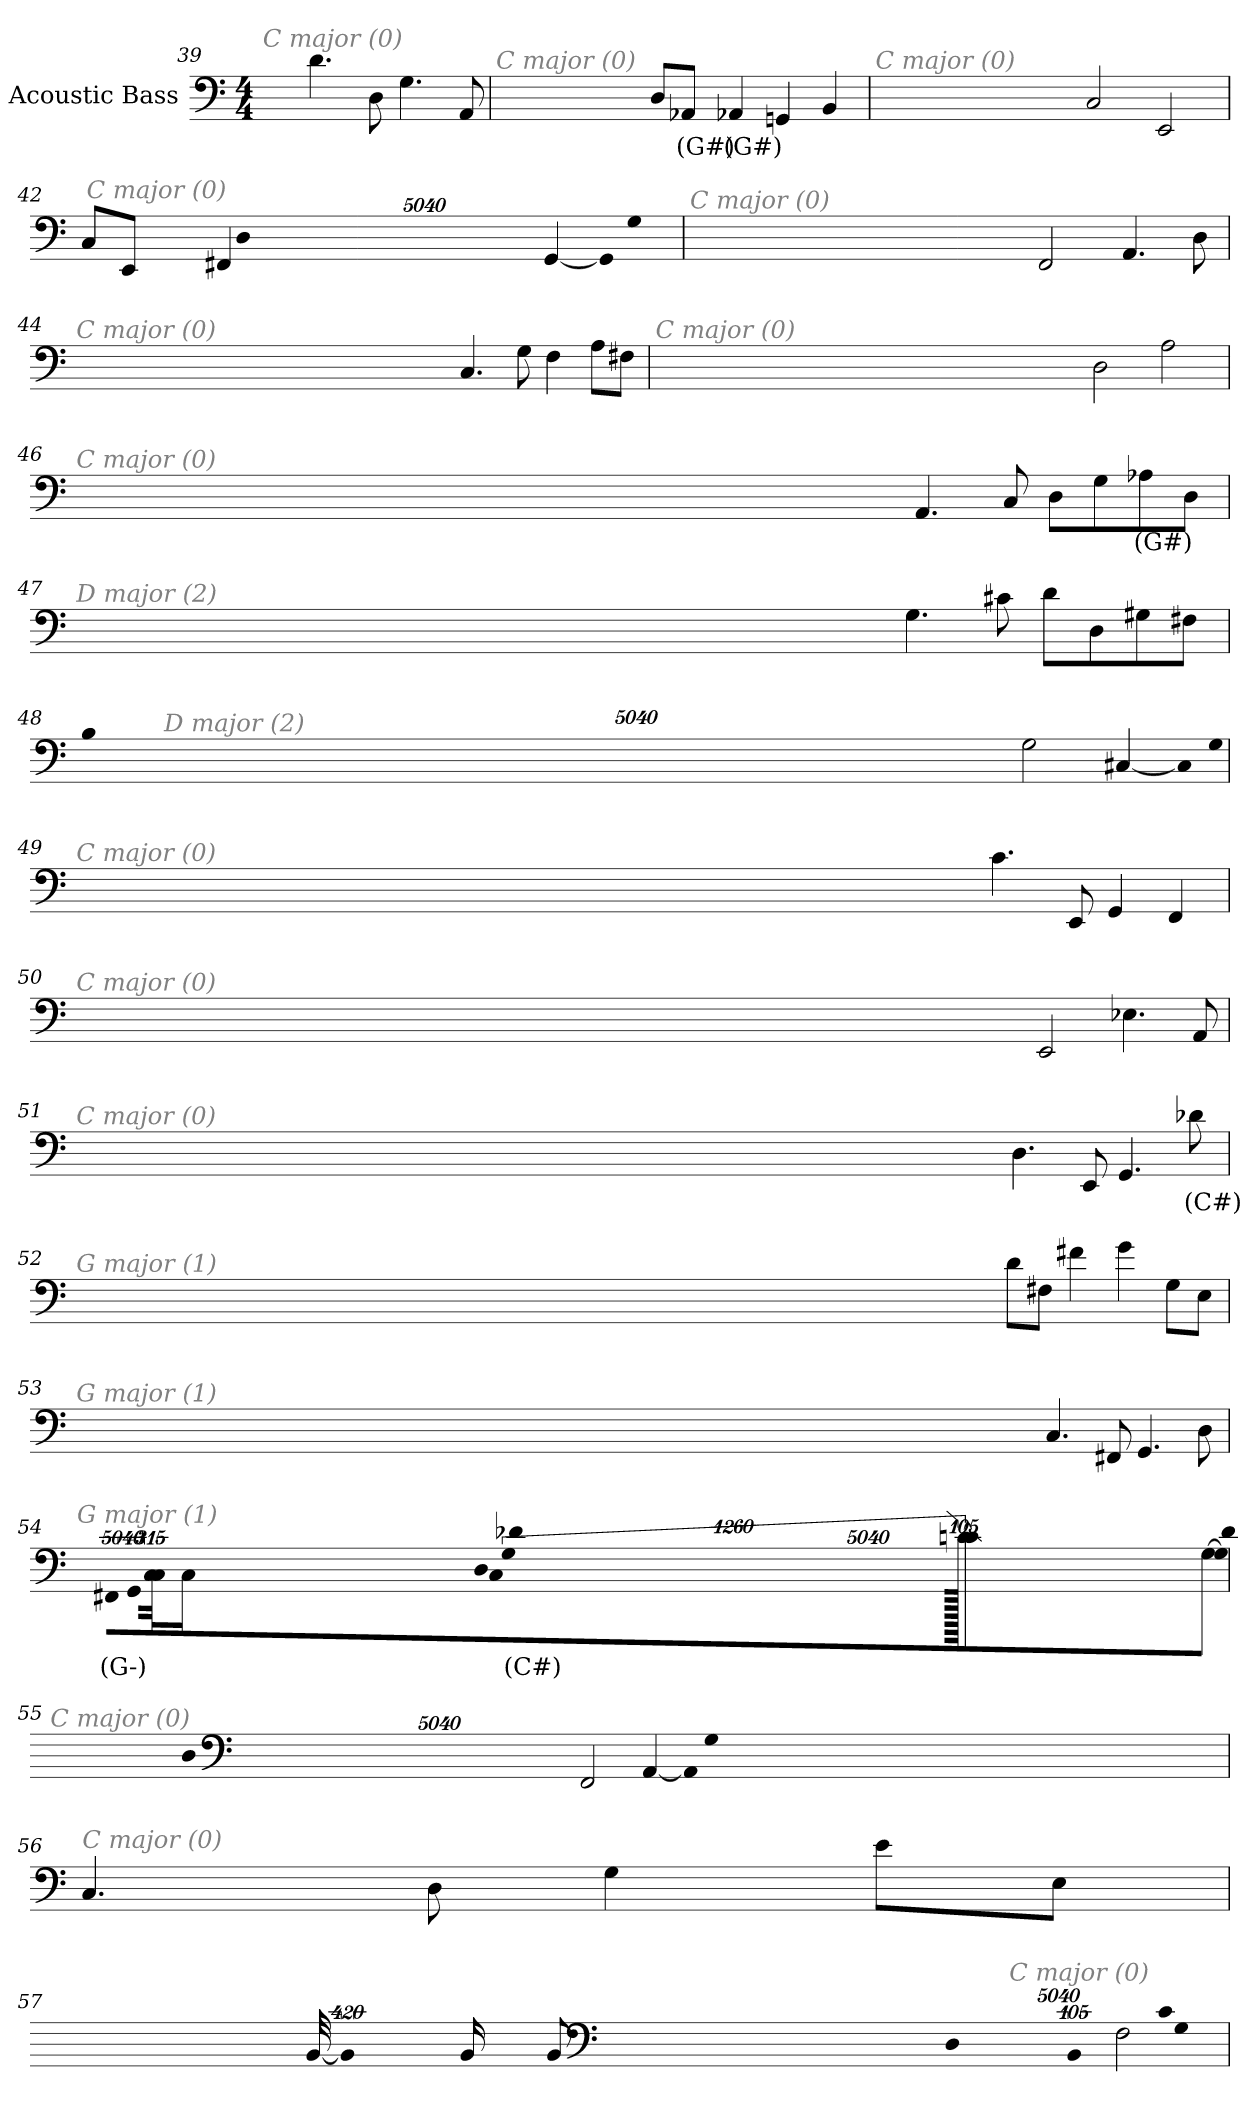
**kern	**text
*part1	*part1
*staff1	*staff1
*I"Acoustic Bass	*
*clefF4	*
*ITrd7c12	*
*k[]	*
*C:	*
*M4/4	*
=39	=39
!LO:TX:i:color=#808080:t=C major (0)	!
4.D	.
8DD	.
4.GG	.
8AAA	.
=40	=40
!LO:TX:i:color=#808080:t=C major (0)	!
8DDL	.
8AAA-XiJ	(G#)
4AAA-Xi	(G#)
4GGGn	.
4BBB	.
=41	=41
!LO:TX:i:color=#808080:t=C major (0)	!
2CC	.
2EEE	.
=42	=42
!LO:TX:i:color=#808080:t=C major (0)	!
[4GGG	.
!LO:N:vis=8	!
40320%3347GGGL]	.
!LO:N:vis=8	!
40320%3347GG	.
!LO:N:vis=8	!
40320%3347DDJ	.
8CCL	.
8EEEJ	.
4FFF#X	.
=43	=43
!LO:TX:i:color=#808080:t=C major (0)	!
2FFF	.
4.AAA	.
8DD	.
=44	=44
!LO:TX:i:color=#808080:t=C major (0)	!
4.CC	.
8GG	.
4FF	.
8AAL	.
8FF#XJ	.
=45	=45
!LO:TX:i:color=#808080:t=C major (0)	!
2DD	.
2AA	.
=46	=46
!LO:TX:i:color=#808080:t=C major (0)	!
4.AAA	.
8CC	.
8DDL	.
8GG	.
8AA-Xi	(G#)
8DDJ	.
=47	=47
!LO:TX:i:color=#808080:t=D major (2)	!
4.GG	.
8C#X	.
8DL	.
8DD	.
8GG#X	.
8FF#XJ	.
=48	=48
!LO:TX:i:color=#808080:t=D major (2)	!
2GG	.
[4CC#X	.
!LO:N:vis=8	!
40320%3347CC#L]	.
!LO:N:vis=8	!
40320%3347GG	.
!LO:N:vis=8	!
40320%3347BBJ	.
=49	=49
!LO:TX:i:color=#808080:t=C major (0)	!
4.C	.
8EEE	.
4GGG	.
4FFF	.
=50	=50
!LO:TX:i:color=#808080:t=C major (0)	!
2EEE	.
4.EE-X	.
8AAA	.
=51	=51
!LO:TX:i:color=#808080:t=C major (0)	!
4.DD	.
8EEE	.
4.GGG	.
8D-Xi	(C#)
=52	=52
!LO:TX:i:color=#808080:t=G major (1)	!
8DL	.
8FF#XJ	.
4F#X	.
4G	.
8GGL	.
8EEJ	.
=53	=53
!LO:TX:i:color=#808080:t=G major (1)	!
4.CC	.
8FFF#X	.
4.GGG	.
8DD	.
=54	=54
!LO:TX:i:color=#808080:t=G major (1)	!
[4GG	.
!LO:N:vis=8	!
40320%3347GGL]	.
!LO:N:vis=8	!
40320%3347D	.
!LO:N:vis=8	!
40320%3347D-XiJ	(C#)
[13440%13Cn	.
10080%827C]	.
!LO:N:vis=8	!
40320%3347GG	.
!LO:N:vis=8	!
40320%3347DDJ	.
!LO:N:vis=1024	!
[13440%13CCL	.
16CCL_	.
64CCL_	.
!LO:N:vis=256	!
20160%79CCL]	.
!LO:N:vis=8	!
40320%3347GGG	.
!LO:N:vis=8	!
40320%3347FFF#XiJ	(G-)
=55	=55
!LO:TX:i:color=#808080:t=C major (0)	!
2FFF	.
[4AAA	.
!LO:N:vis=8	!
40320%3347AAAL]	.
!LO:N:vis=8	!
40320%3347GG	.
!LO:N:vis=8	!
40320%3347DDJ	.
=56	=56
!LO:TX:i:color=#808080:t=C major (0)	!
4.CC	.
8DD	.
4GG	.
8EL	.
8EEJ	.
=57	=57
!LO:TX:i:color=#808080:t=C major (0)	!
2FF	.
!LO:N:vis=8	!
40320%3347CL	.
!LO:N:vis=8	!
40320%3347GG	.
!LO:N:vis=8	!
40320%3347DDJ	.
!LO:N:vis=1024	!
[13440%13BBB	.
8BBB_	.
16BBB_	.
32BBB_	.
!LO:N:vis=1024%31	!
13440%407BBB]	.
=	=
*-	*-
